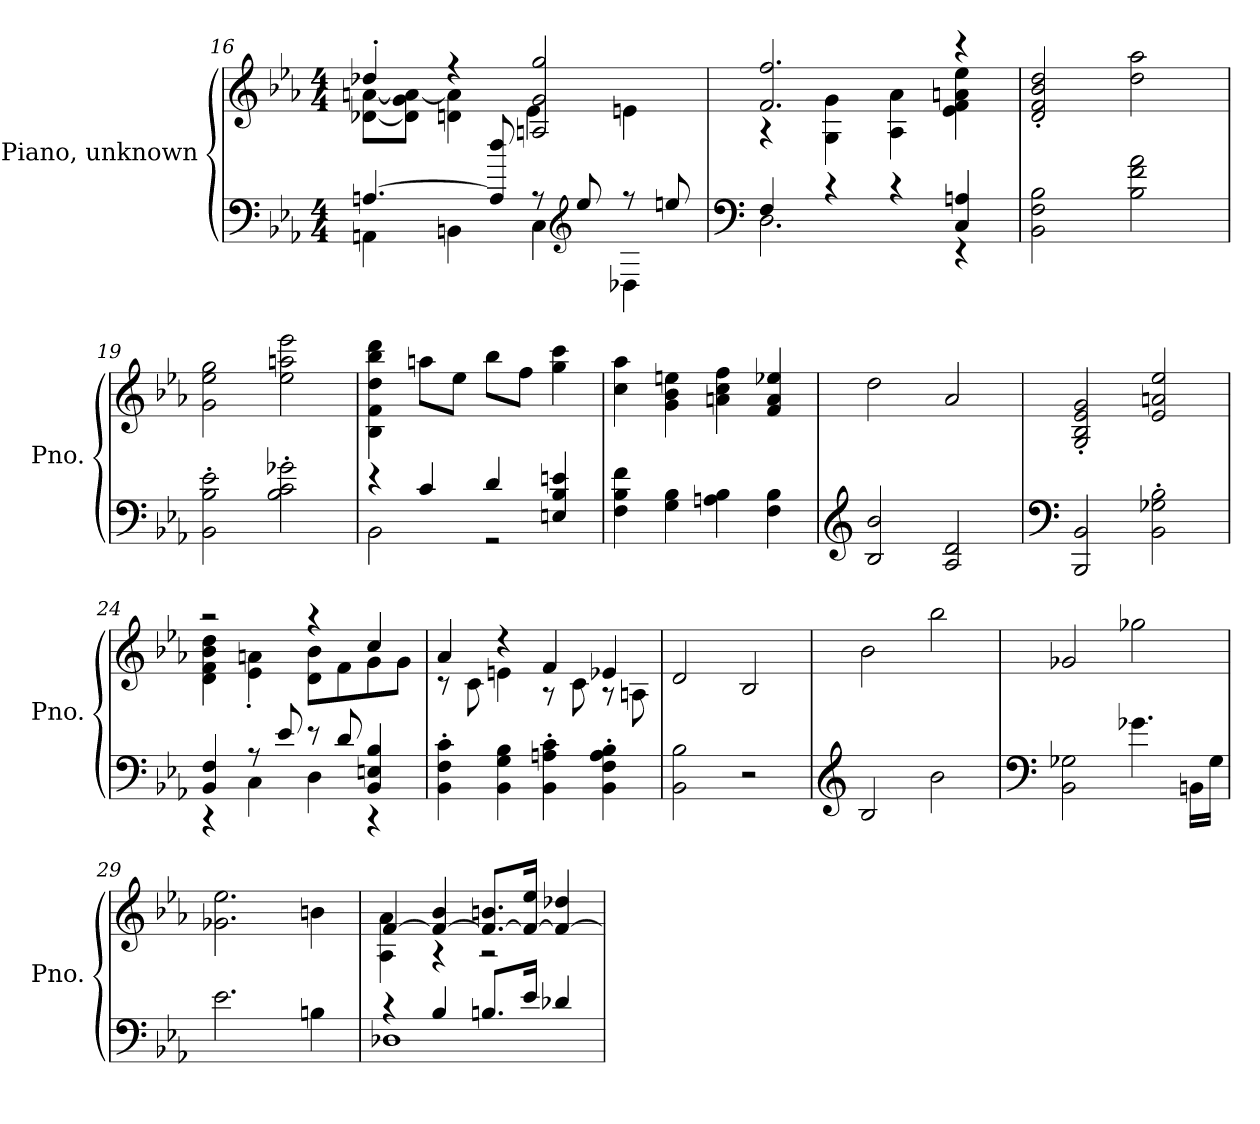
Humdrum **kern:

**kern	**kern
*part1	*part1
*staff2	*staff1
*I"Piano, unknown	*
*I'Pno.	*
*clefF4	*clefG2
*k[b-e-a-]	*k[b-e-a-]
*M4/4	*M4/4
=16	=16
*^	*^
[4.An/	4AAn\	4dd-X'/	[8d-X\ [8an\L
.	.	.	8d-\] 8g\ 8a\_J
.	4BBn\	4r	4dn\ 4a\]
8A/] 8dd/	.	.	.
8r	4C\	2An/ 2g/ 2gg/	4e-\
*clefG2	*	*	*
8ee-/	.	.	.
8r	4D-X\	.	4en\
8een/	.	.	.
!!LO:LB:g=z	!!
=17	=17	=17	=17
*clefF4	*	*	*
4F/	2.D\	2.f/ 2.ff/	4r
4r	.	.	4G\ 4g\
4r	.	.	4A-\ 4a-\
4C/ 4An/	4r	4r	4e-\ 4f\ 4an\ 4ee-\
*v	*v	*	*
*	*v	*v
=18	=18
2BB-\ 2F\ 2B-\	2d/' 2f/' 2b-/' 2dd/'
2B-\ 2f\ 2a-\	2dd\ 2aa-\
=19	=19
2BB-\' 2B-\' 2e-\'	2g\ 2ee-\ 2gg\
2B-\' 2c\' 2g-X\'	2ee-\ 2aan\ 2eee-\
=20	=20
*^	*
4r	2BB-\	4B-\ 4f\ 4dd\ 4bb-\ 4ddd\
4c/	.	8aan\L
.	.	8ee-\J
4d/	2r	8bb-\L
.	.	8ff\J
4En/ 4B-/ 4en/	.	4gg\ 4ccc\
*v	*v	*
=21	=21
4F\ 4B-\ 4f\	4cc\ 4aa-\
4G\ 4B-\	4g\ 4b-\ 4een\
4An\ 4B-\	4an\ 4cc\ 4ff\
4F\ 4B-\	4f/ 4a/ 4ee-X/
=22	=22
*clefG2	*
2B-/ 2b-/	2dd\
2A-/ 2d/	2a-/
=23	=23
*clefF4	*
2BBB-/ 2BB-/	2G/' 2B-/' 2e-/' 2g/'
2BB-\' 2G-X\' 2B-\'	2e-/ 2an/ 2ee-/
!!LO:LB:g=z
=24	=24
*^	*^
4BB-/ 4F/	4r	2r	4d\ 4f\ 4b-\ 4dd\
8r	4C\	.	4e-\' 4an\'
8e-/	.	.	.
8r	4D\	4r	8d\ 8b-\L
8d/	.	.	8f\
4BB-/ 4En/ 4B-/	4r	4cc/	8g\
.	.	.	8g\J
*v	*v	*	*
=25	=25	=25
4BB-\' 4F\' 4c\'	4a-/	8r
.	.	8c\
4BB-\ 4G\ 4B-\	4r	4en\
4BB-\' 4An\' 4c\'	4f/	8r
.	.	8c\
4BB-\' 4F\' 4A\' 4B-\'	4e-X/	8r
.	.	8An\
*	*v	*v
=26	=26
2BB-\ 2B-\	2d/
2r	2B-/
=27	=27
*clefG2	*
2B-/	2b-\
2b-\	2bb-\
=28	=28
*clefF4	*
2BB-\ 2G-X\	2g-X/
4.g-X\	2gg-X\
16BBn\LL	.
16G-\JJ	.
=29	=29
2.e-\	2.g-X\ 2.ee-\
4Bn\	4bn\
!!LO:LB:g=z
=30	=30
*^	*^
4r	1D-X	[4f/	4A-\ 4a-\
4B-/	.	4f/_ 4b-/	4r
8.Bn/L	.	8.f/_ 8.bn/L	2r
16e-/Jk	.	16f/_ 16ee-/Jk	.
4d-X/	.	4f/_ 4dd-X/	.
*v	*v	*	*
*	*v	*v
=	=
*-	*-
